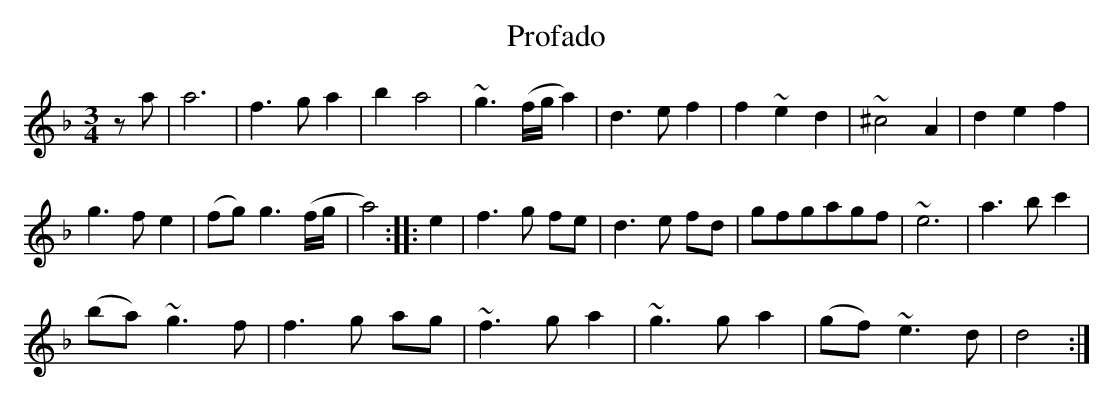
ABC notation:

X:1
T:Profado
M:3/4
K:Dmin
za|a6|f3ga2|b2a4|~g3(f/g/a2)|d3ef2|f2~e2d2|~^c4A2|d2e2f2|
g3fe2|(fg)g3(f/g/|a4):||:e2|f3g fe|d3e fd|gfgagf|~e6|a3bc'2|
(ba)~g3f|f3g ag|~f3ga2|~g3ga2|(gf)~e3d|d4:|
